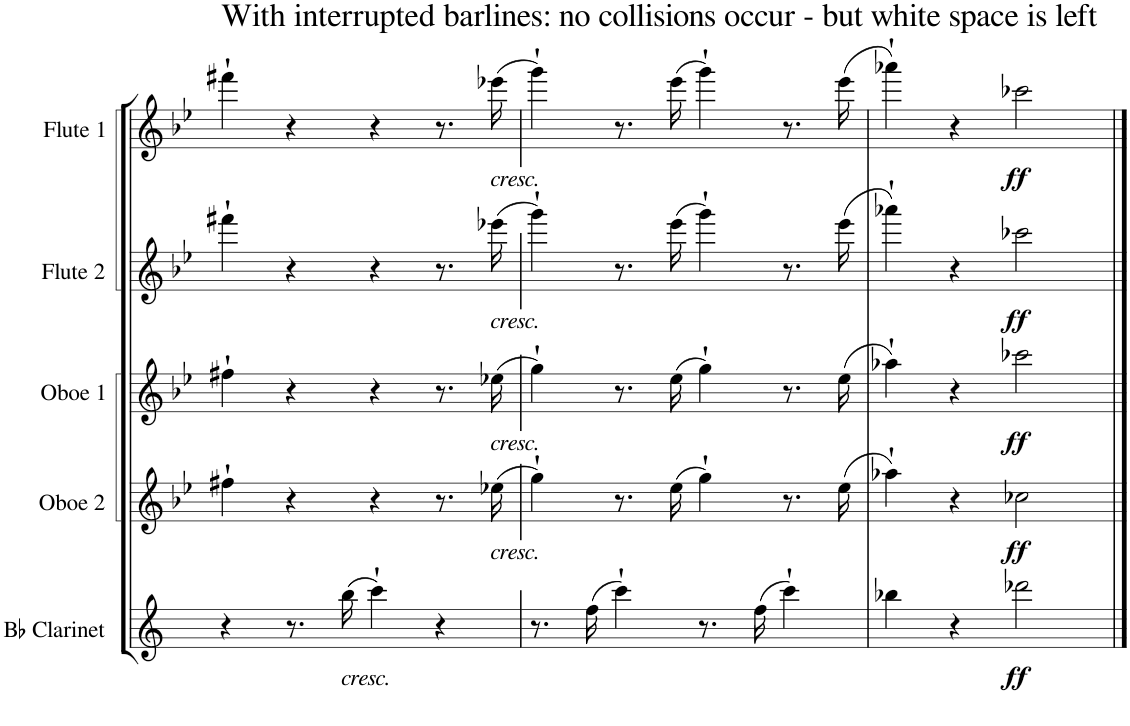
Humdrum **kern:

**kern	**dynam	**kern	**dynam	**kern	**dynam	**kern	**dynam	**kern	**dynam
*part5	*part5	*part4	*part4	*part3	*part3	*part2	*part2	*part1	*part1
*staff5	*staff5	*staff4	*staff4	*staff3	*staff3	*staff2	*staff2	*staff1	*staff1
*I"Bb Clarinet	*	*I"Oboe 2	*	*I"Oboe 1	*	*I"Flute 2	*	*I"Flute 1	*
*I'Bb Cl.	*	*I'Ob.2	*	*I'Ob.1	*	*I'Fl.2	*	*I'Fl.1	*
!!LO:PB:g=z
*clefG2	*	*clefG2	*	*clefG2	*	*clefG2	*	*clefG2	*
*Trd1c2	*	*	*	*	*	*	*	*	*
*k[]	*	*k[b-e-]	*	*k[b-e-]	*	*k[b-e-]	*	*k[b-e-]	*
*M4/4	*	*M4/4	*	*M4/4	*	*M4/4	*	*M4/4	*
=1	=1	=1	=1	=1	=1	=1	=1	=1	=1
!	!	!	!	!	!	!	!	!LO:TX:a:t=With interrupted barlines&colon; no collisions occur - but white space is left	!
4r	.	4ff#X`\	.	4ff#X`\	.	4fff#X`\	.	4fff#X`\	.
8.r	.	4r	.	4r	.	4r	.	4r	.
!LO:TX:b:i:t=cresc.	!	!	!	!	!	!	!	!	!
(16bb\	.	.	.	.	.	.	.	.	.
4ccc`\)	.	4r	.	4r	.	4r	.	4r	.
4r	.	8.r	.	8.r	.	8.r	.	8.r	.
!	!	!	!	!	!	!	!	!LO:TX:b:i:t=cresc.	!
!	!	!	!	!	!	!LO:TX:b:i:t=cresc.	!	!	!
!	!	!	!	!LO:TX:b:i:t=cresc.	!	!	!	!	!
!	!	!LO:TX:b:i:t=cresc.	!	!	!	!	!	!	!
.	.	(16ee-X\	.	(16ee-X\	.	(16eee-X\	.	(16eee-X\	.
=2	=2	=2	=2	=2	=2	=2	=2	=2	=2
8.r	.	4gg`\)	.	4gg`\)	.	4ggg`\)	.	4ggg`\)	.
(16ff\	.	.	.	.	.	.	.	.	.
4ccc`\)	.	8.r	.	8.r	.	8.r	.	8.r	.
.	.	(16ee-\	.	(16ee-\	.	(16eee-\	.	(16eee-\	.
8.r	.	4gg`\)	.	4gg`\)	.	4ggg`\)	.	4ggg`\)	.
(16ff\	.	.	.	.	.	.	.	.	.
4ccc`\)	.	8.r	.	8.r	.	8.r	.	8.r	.
.	.	(16ee-\	.	(16ee-\	.	(16eee-\	.	(16eee-\	.
=3	=3	=3	=3	=3	=3	=3	=3	=3	=3
4bb-X\	.	4aa-X`\)	.	4aa-X`\)	.	4aaa-X`\)	.	4aaa-X`\)	.
4r	.	4r	.	4r	.	4r	.	4r	.
!	!LO:DY:b	!	!LO:DY:b	!	!LO:DY:b	!	!LO:DY:b	!	!LO:DY:b
2ddd-X\	ff	2cc-X\	ff	2ccc-X\	ff	2ccc-X\	ff	2ccc-X\	ff
==	==	==	==	==	==	==	==	==	==
*-	*-	*-	*-	*-	*-	*-	*-	*-	*-
